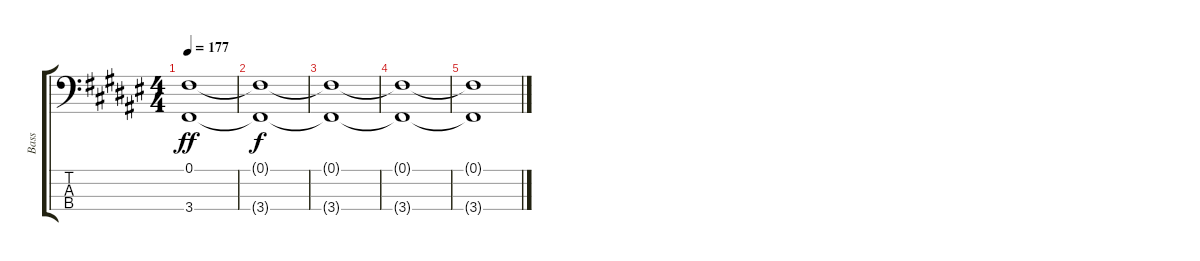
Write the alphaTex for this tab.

\track ("Bass" "Bass") {instrument fretlessbass}
\staff {score tabs}
\tuning (Gb2 Db2 Ab1 Eb1) {hide}
\ts (4 4)
\tempo 177
\clef f4
\ks d#minor
(0.1 3.4).1{dy ff} |
(0.1{t} 3.4{t}).1{dy f} |
(0.1{t} 3.4{t}).1 |
(0.1{t} 3.4{t}).1 |
(0.1{t} 3.4{t}).1
